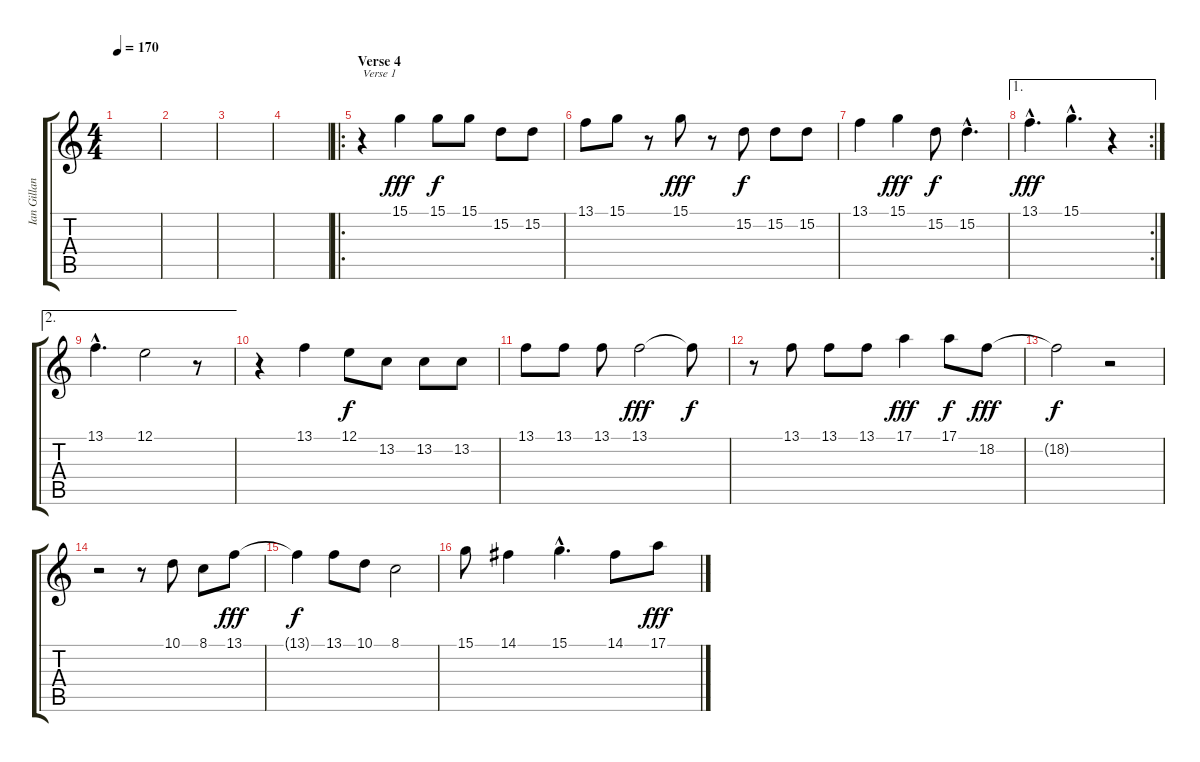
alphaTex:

\track ("Ian Gillan" "Ian Gillan") {instrument lead6voice}
\staff {score tabs}
\tuning (E4 B3 G3 D3 A2 E2) {hide}
\ts (4 4)
\tempo 170
\clef g2
\ks c
|
|
|
|
\ro
\section ("" "Verse 4")
r.4{txt "Verse 1" volume 8} 15.1.4{dy fff} 15.1.8{dy f} 15.1.8 15.2.8 15.2.8 |
13.1.8 15.1.8 r.8 15.1.8{dy fff} r.8 15.2.8{dy f} 15.2.8 15.2.8 |
13.1.4 15.1.4{dy fff} 15.2.8{dy f} 15.2{hac}.4{d} |
\ae 1
\rc 2
13.1{hac}.4{d dy fff} 15.1{hac}.4{d} r.4 |
\ae 2
13.1{hac}.4{d} 12.1.2 r.8 |
r.4 13.1.4 12.1.8{dy f} 13.2.8 13.2.8 13.2.8 |
13.1.8 13.1.8 13.1.8 13.1.2{dy fff} 13.1{t}.8{dy f} |
r.8 13.1.8 13.1.8 13.1.8 17.1.4{dy fff} 17.1.8{dy f} 18.2.8{dy fff} |
18.2{t}.2{dy f} r.2 |
r.2 r.8 10.1.8 8.1.8 13.1.8{dy fff} |
13.1{t}.4{dy f} 13.1.8 10.1.8 8.1.2 |
15.1.8 14.1.4 15.1{hac}.4{d} 14.1.8 17.1.8{dy fff}
